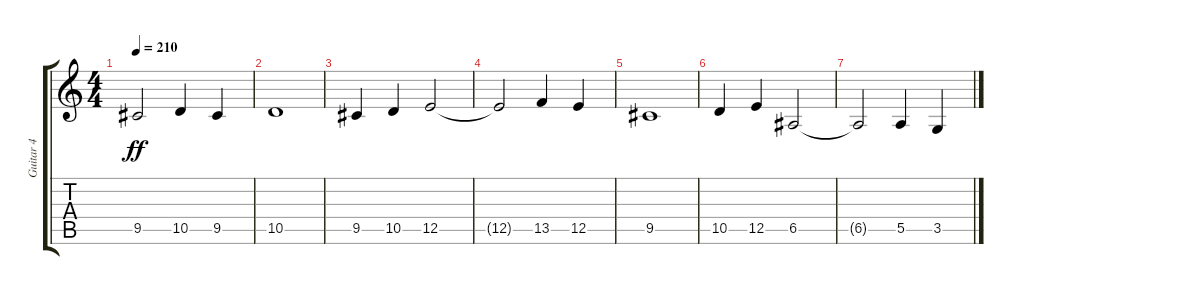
\track ("Guitar 4" "Guitar 4") {instrument distortionguitar}
\staff {score tabs}
\tuning (B3 Gb3 D3 A2 E2 B1) {hide}
\ts (4 4)
\tempo 210
\clef g2
\ks c
9.5{t}.2{dy ff} 10.5.4 9.5.4 |
10.5.1 |
9.5.4 10.5.4 12.5.2 |
12.5{t}.2 13.5.4 12.5.4 |
9.5.1 |
10.5.4 12.5.4 6.5.2 |
6.5{t}.2 5.5.4 3.5.4
